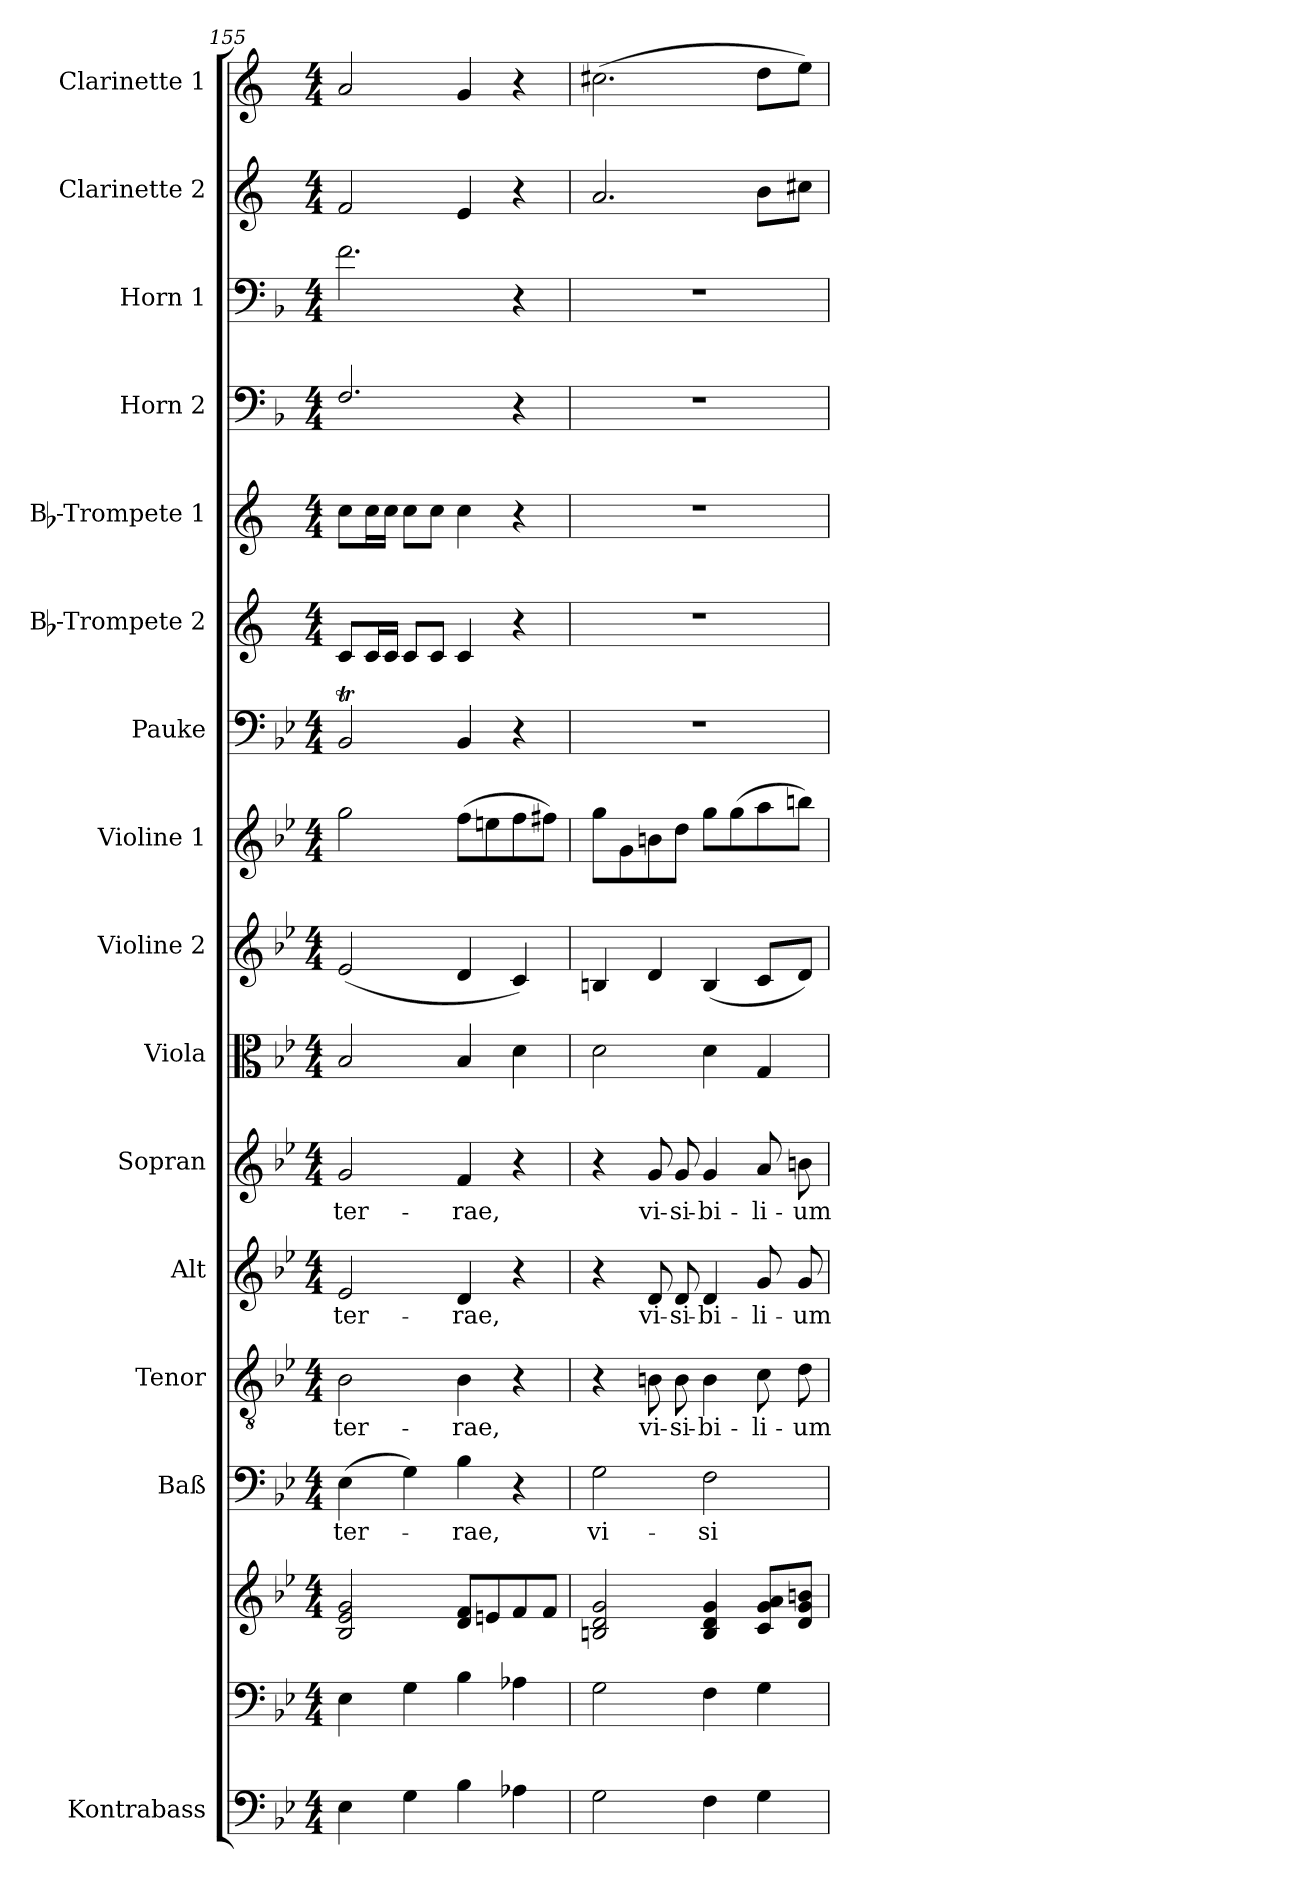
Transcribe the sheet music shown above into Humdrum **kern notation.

**kern	**kern	**kern	**kern	**text	**kern	**text	**kern	**text	**kern	**text	**kern	**kern	**kern	**kern	**kern	**kern	**kern	**kern	**kern	**kern
*part16	*part15	*part15	*part14	*part14	*part13	*part13	*part12	*part12	*part11	*part11	*part10	*part9	*part8	*part7	*part6	*part5	*part4	*part3	*part2	*part1
*staff17	*staff16	*staff15	*staff14	*staff14	*staff13	*staff13	*staff12	*staff12	*staff11	*staff11	*staff10	*staff9	*staff8	*staff7	*staff6	*staff5	*staff4	*staff3	*staff2	*staff1
*I"Kontrabass	*	*	*I"Baß	*	*I"Tenor	*	*I"Alt	*	*I"Sopran	*	*I"Viola	*I"Violine 2	*I"Violine 1	*I"Pauke	*I"Bb-Trompete 2	*I"Bb-Trompete 1	*I"Horn 2	*I"Horn 1	*I"Clarinette 2	*I"Clarinette 1
*I'Kb.	*	*	*I'Baß	*	*I'Ten	*	*I'Alt	*	*I'Sop	*	*I'Vla.	*I'Vln. 2	*I'Vln. 1	*I'Pk.	*I'Bb Trp. 2	*I'Bb Trp. 1	*I'Hrn. 2	*I'Hrn. 1	*I'Cl. 2	*I'Cl. 1
*clefF4	*clefF4	*clefG2	*clefF4	*	*clefGv2	*	*clefG2	*	*clefG2	*	*clefC3	*clefG2	*clefG2	*clefF4	*clefG2	*clefG2	*clefF4	*clefF4	*clefG2	*clefG2
*ITrd7c12	*	*	*	*	*	*	*	*	*	*	*	*	*	*	*ITrd1c2	*ITrd1c2	*ITrd4c7	*ITrd4c7	*ITrd1c2	*ITrd1c2
*k[b-e-]	*k[b-e-]	*k[b-e-]	*k[b-e-]	*	*k[b-e-]	*	*k[b-e-]	*	*k[b-e-]	*	*k[b-e-]	*k[b-e-]	*k[b-e-]	*k[b-e-]	*k[b-e-]	*k[b-e-]	*k[b-e-]	*k[b-e-]	*k[b-e-]	*k[b-e-]
*B-:	*B-:	*B-:	*B-:	*	*B-:	*	*B-:	*	*B-:	*	*B-:	*B-:	*B-:	*B-:	*B-:	*B-:	*B-:	*B-:	*B-:	*B-:
*M4/4	*M4/4	*M4/4	*M4/4	*	*M4/4	*	*M4/4	*	*M4/4	*	*M4/4	*M4/4	*M4/4	*M4/4	*M4/4	*M4/4	*M4/4	*M4/4	*M4/4	*M4/4
=155	=155	=155	=155	=155	=155	=155	=155	=155	=155	=155	=155	=155	=155	=155	=155	=155	=155	=155	=155	=155
!	!	!	!	!LO:LY:b	!	!LO:LY:b	!	!LO:LY:b	!	!LO:LY:b	!	!	!	!	!	!	!	!	!	!
4EE-\	4E-\	2B-/ 2e-/ 2g/	(>4E-\	ter-	2B-\	ter-	2e-/	ter-	2g/	ter-	2B-/	(<2e-/	2gg\	2BB-T/	8B-/L	8b-\L	2.BB-/	2.B-\	2e-/	2g/
.	.	.	.	.	.	.	.	.	.	.	.	.	.	.	16B-/L	16b-\L	.	.	.	.
.	.	.	.	.	.	.	.	.	.	.	.	.	.	.	16B-/JJ	16b-\JJ	.	.	.	.
4GG\	4G\	.	4G\)	.	.	.	.	.	.	.	.	.	.	.	8B-/L	8b-\L	.	.	.	.
.	.	.	.	.	.	.	.	.	.	.	.	.	.	.	8B-/J	8b-\J	.	.	.	.
!	!	!	!	!LO:LY:b	!	!LO:LY:b	!	!LO:LY:b	!	!LO:LY:b	!	!	!	!	!	!	!	!	!	!
4BB-\	4B-\	8d/ 8f/L	4B-\	-rae,	4B-\	-rae,	4d/	-rae,	4f/	-rae,	4B-/	4d/	(>8ff\L	4BB-/	4B-/	4b-\	.	.	4d/	4f/
.	.	8en/	.	.	.	.	.	.	.	.	.	.	8een\	.	.	.	.	.	.	.
4AA-X\	4A-X\	8f/	4r	.	4r	.	4r	.	4r	.	4d\	4c/)	8ff\	4r	4r	4r	4r	4r	4r	4r
.	.	8f/J	.	.	.	.	.	.	.	.	.	.	8ff#X\J)	.	.	.	.	.	.	.
!!LO:PB:g=z
=156	=156	=156	=156	=156	=156	=156	=156	=156	=156	=156	=156	=156	=156	=156	=156	=156	=156	=156	=156	=156
!	!	!	!	!LO:LY:b	!	!	!	!	!	!	!	!	!	!	!	!	!	!	!	!
2GG\	2G\	2Bn/ 2d/ 2g/	2G\	vi-	4r	.	4r	.	4r	.	2d\	4Bn/	8gg\L	1r	1r	1r	1r	1r	2.g/	(>2.bn\
.	.	.	.	.	.	.	.	.	.	.	.	.	8g\	.	.	.	.	.	.	.
!	!	!	!	!	!	!LO:LY:b	!	!LO:LY:b	!	!LO:LY:b	!	!	!	!	!	!	!	!	!	!
.	.	.	.	.	8Bn\	vi-	8d/	vi-	8g/	vi-	.	4d/	8bn\	.	.	.	.	.	.	.
!	!	!	!	!	!	!LO:LY:b	!	!LO:LY:b	!	!LO:LY:b	!	!	!	!	!	!	!	!	!	!
.	.	.	.	.	8B\	-si-	8d/	-si-	8g/	-si-	.	.	8dd\J	.	.	.	.	.	.	.
!	!	!	!	!LO:LY:b	!	!LO:LY:b	!	!LO:LY:b	!	!LO:LY:b	!	!	!	!	!	!	!	!	!	!
4FF\	4F\	4B/ 4d/ 4g/	2F\	-si-	4B\	-bi-	4d/	-bi-	4g/	-bi-	4d\	(<4B/	8gg\L	.	.	.	.	.	.	.
.	.	.	.	.	.	.	.	.	.	.	.	.	(>8gg\	.	.	.	.	.	.	.
!	!	!	!	!	!	!LO:LY:b	!	!LO:LY:b	!	!LO:LY:b	!	!	!	!	!	!	!	!	!	!
4GG\	4G\	8c/ 8g/ 8a/L	.	.	8c\	-li-	8g/	-li-	8a/	-li-	4G/	8c/L	8aa\	.	.	.	.	.	8a\L	8cc\L
!	!	!	!	!	!	!LO:LY:b	!	!LO:LY:b	!	!LO:LY:b	!	!	!	!	!	!	!	!	!	!
.	.	8d/ 8g/ 8bn/J	.	.	8d\	-um	8g/	-um	8bn\	-um	.	8d/J)	8bbn\J)	.	.	.	.	.	8bn\J	8dd\J)
=	=	=	=	=	=	=	=	=	=	=	=	=	=	=	=	=	=	=	=	=
*-	*-	*-	*-	*-	*-	*-	*-	*-	*-	*-	*-	*-	*-	*-	*-	*-	*-	*-	*-	*-
